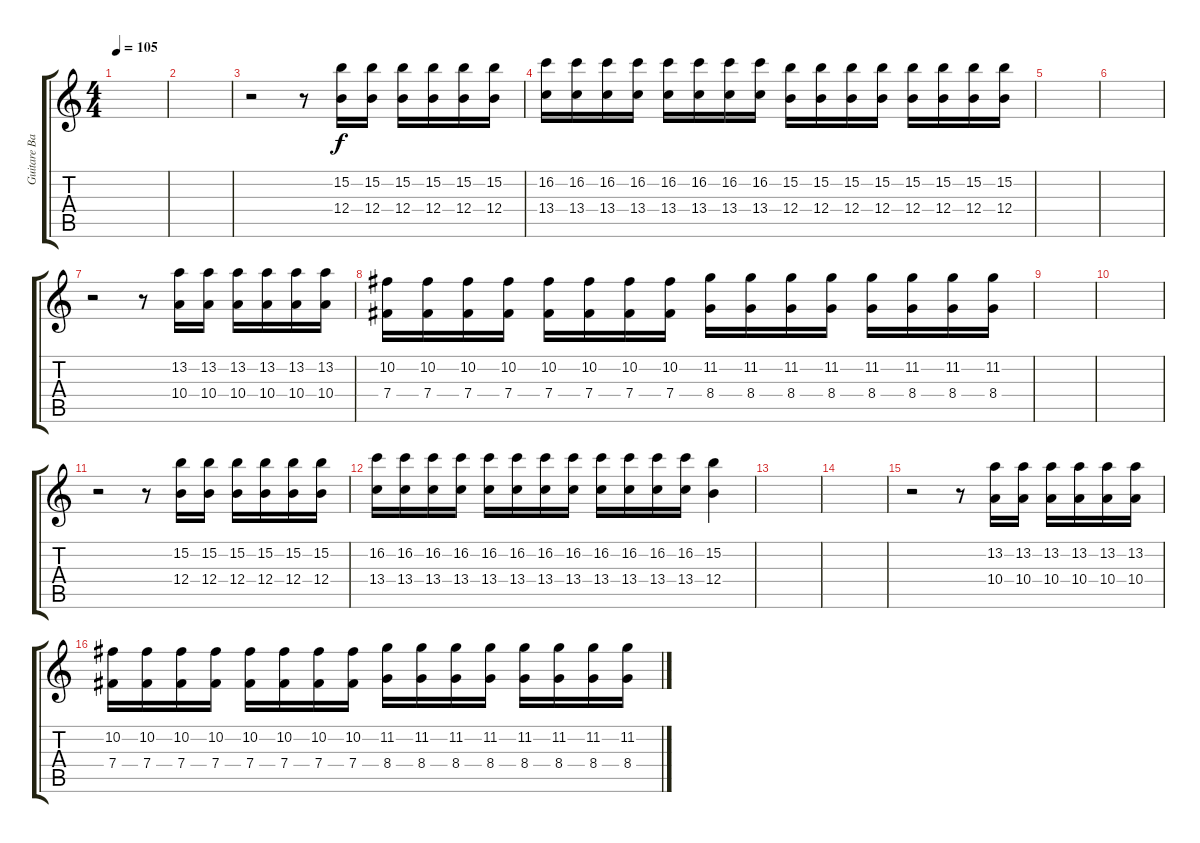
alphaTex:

\track ("Guitare Background" "Guitare Ba") {instrument distortionguitar}
\staff {score tabs}
\tuning (Db4 Ab3 E3 B2 Gb2 B1) {hide}
\ts (4 4)
\tempo 105
\clef g2
\ks c
|
|
r.2 r.8 (15.2 12.4).16 (15.2 12.4).16 (15.2 12.4).16 (15.2 12.4).16 (15.2 12.4).16 (15.2 12.4).16 |
(16.2 13.4).16 (16.2 13.4).16 (16.2 13.4).16 (16.2 13.4).16 (16.2 13.4).16 (16.2 13.4).16 (16.2 13.4).16 (16.2 13.4).16 (15.2 12.4).16 (15.2 12.4).16 (15.2 12.4).16 (15.2 12.4).16 (15.2 12.4).16 (15.2 12.4).16 (15.2 12.4).16 (15.2 12.4).16 |
|
|
r.2 r.8 (13.2 10.4).16 (13.2 10.4).16 (13.2 10.4).16 (13.2 10.4).16 (13.2 10.4).16 (13.2 10.4).16 |
(10.2 7.4).16 (10.2 7.4).16 (10.2 7.4).16 (10.2 7.4).16 (10.2 7.4).16 (10.2 7.4).16 (10.2 7.4).16 (10.2 7.4).16 (11.2 8.4).16 (11.2 8.4).16 (11.2 8.4).16 (11.2 8.4).16 (11.2 8.4).16 (11.2 8.4).16 (11.2 8.4).16 (11.2 8.4).16 |
|
|
r.2 r.8 (15.2 12.4).16 (15.2 12.4).16 (15.2 12.4).16 (15.2 12.4).16 (15.2 12.4).16 (15.2 12.4).16 |
(16.2 13.4).16 (16.2 13.4).16 (16.2 13.4).16 (16.2 13.4).16 (16.2 13.4).16 (16.2 13.4).16 (16.2 13.4).16 (16.2 13.4).16 (16.2 13.4).16 (16.2 13.4).16 (16.2 13.4).16 (16.2 13.4).16 (15.2 12.4).4 |
|
|
r.2 r.8 (13.2 10.4).16 (13.2 10.4).16 (13.2 10.4).16 (13.2 10.4).16 (13.2 10.4).16 (13.2 10.4).16 |
(10.2 7.4).16 (10.2 7.4).16 (10.2 7.4).16 (10.2 7.4).16 (10.2 7.4).16 (10.2 7.4).16 (10.2 7.4).16 (10.2 7.4).16 (11.2 8.4).16 (11.2 8.4).16 (11.2 8.4).16 (11.2 8.4).16 (11.2 8.4).16 (11.2 8.4).16 (11.2 8.4).16 (11.2 8.4).16
